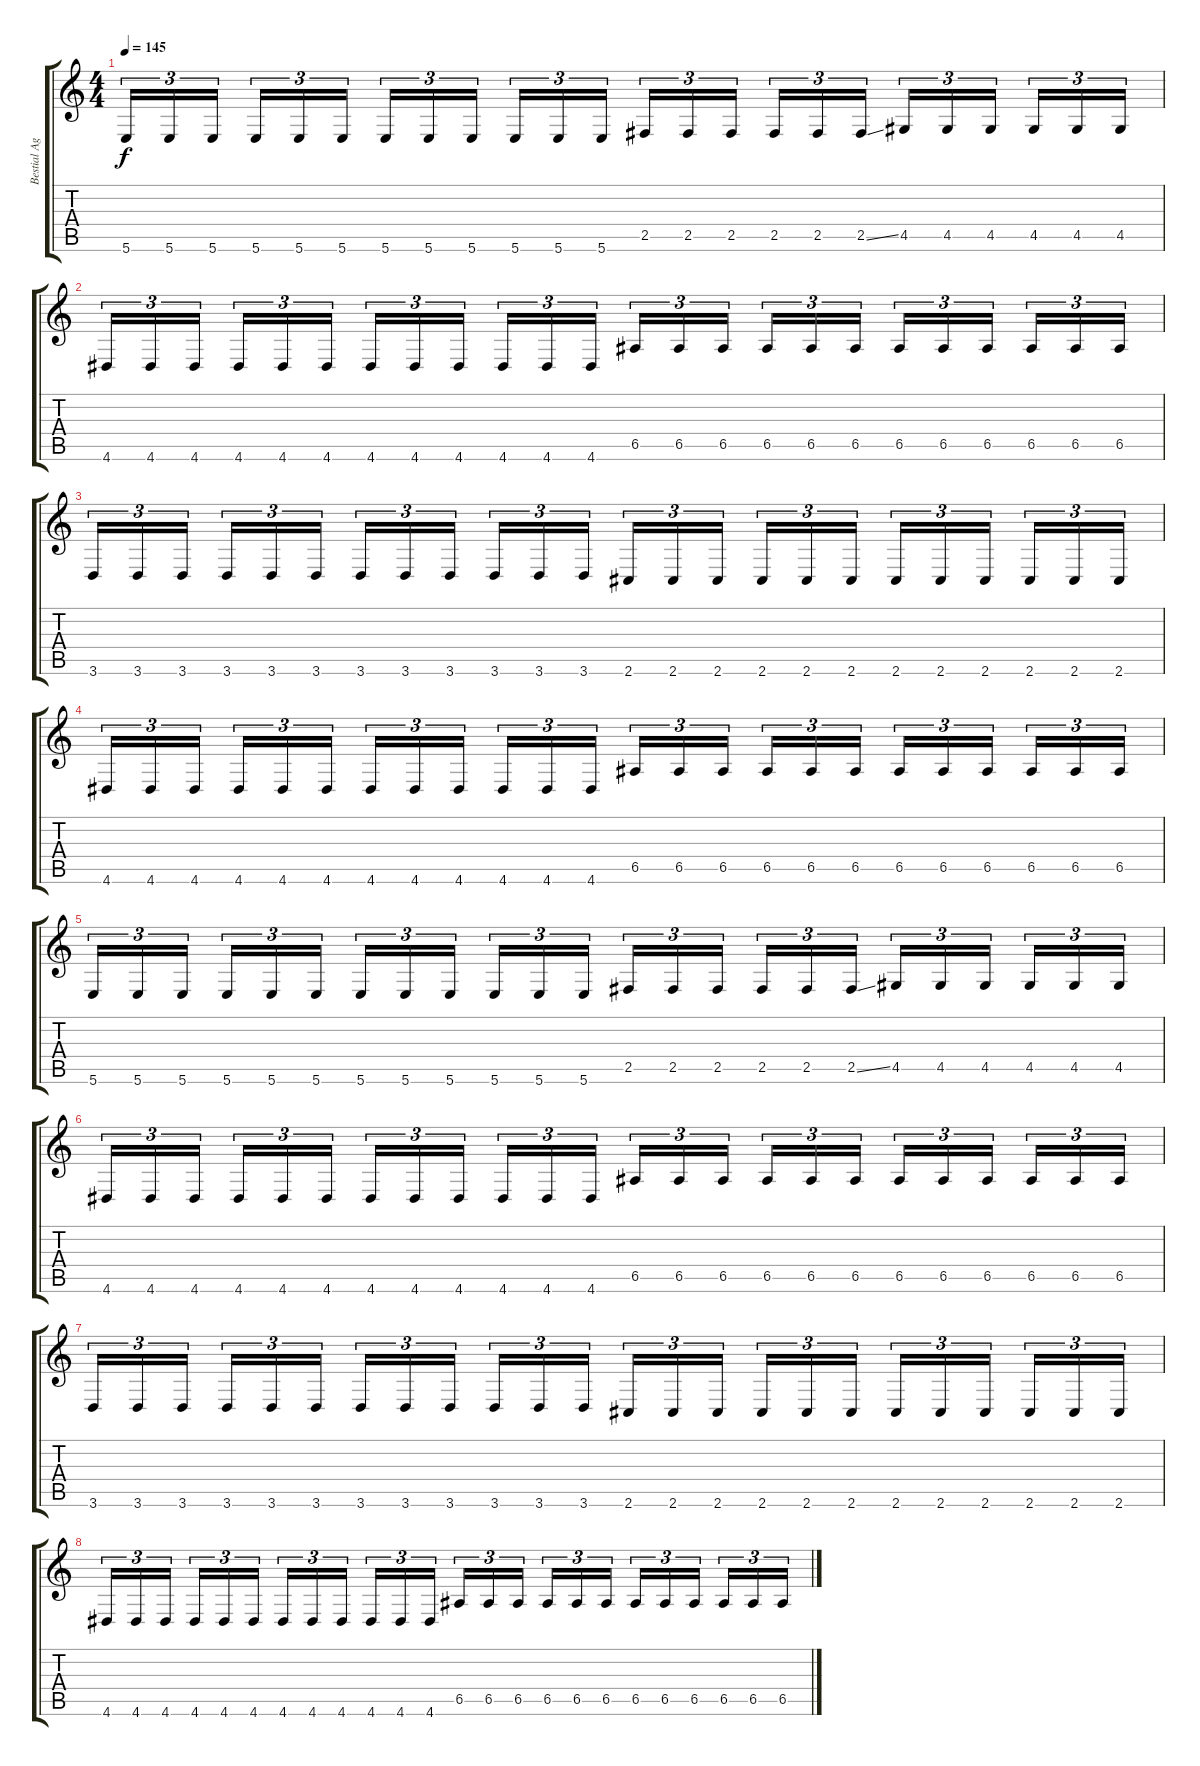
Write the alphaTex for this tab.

\track ("Bestial Aggressor of Morbid Invocations" "Bestial Ag") {instrument distortionguitar}
\staff {score tabs}
\tuning (B3 Gb3 D3 A2 E2 B1) {hide}
\ts (4 4)
\tempo 145
\clef g2
\ks c
5.6.16{tu (3 2) dy f} 5.6.16{tu (3 2)} 5.6.16{tu (3 2) beam splitsecondary} 5.6.16{tu (3 2)} 5.6.16{tu (3 2)} 5.6.16{tu (3 2)} 5.6.16{tu (3 2)} 5.6.16{tu (3 2)} 5.6.16{tu (3 2) beam splitsecondary} 5.6.16{tu (3 2)} 5.6.16{tu (3 2)} 5.6.16{tu (3 2)} 2.5.16{tu (3 2)} 2.5.16{tu (3 2)} 2.5.16{tu (3 2) beam splitsecondary} 2.5.16{tu (3 2)} 2.5.16{tu (3 2)} 2.5{ss}.16{tu (3 2)} 4.5.16{tu (3 2)} 4.5.16{tu (3 2)} 4.5.16{tu (3 2) beam splitsecondary} 4.5.16{tu (3 2)} 4.5.16{tu (3 2)} 4.5.16{tu (3 2)} |
4.6.16{tu (3 2)} 4.6.16{tu (3 2)} 4.6.16{tu (3 2) beam splitsecondary} 4.6.16{tu (3 2)} 4.6.16{tu (3 2)} 4.6.16{tu (3 2)} 4.6.16{tu (3 2)} 4.6.16{tu (3 2)} 4.6.16{tu (3 2) beam splitsecondary} 4.6.16{tu (3 2)} 4.6.16{tu (3 2)} 4.6.16{tu (3 2)} 6.5.16{tu (3 2)} 6.5.16{tu (3 2)} 6.5.16{tu (3 2) beam splitsecondary} 6.5.16{tu (3 2)} 6.5.16{tu (3 2)} 6.5.16{tu (3 2)} 6.5.16{tu (3 2)} 6.5.16{tu (3 2)} 6.5.16{tu (3 2) beam splitsecondary} 6.5.16{tu (3 2)} 6.5.16{tu (3 2)} 6.5.16{tu (3 2)} |
3.6.16{tu (3 2)} 3.6.16{tu (3 2)} 3.6.16{tu (3 2) beam splitsecondary} 3.6.16{tu (3 2)} 3.6.16{tu (3 2)} 3.6.16{tu (3 2)} 3.6.16{tu (3 2)} 3.6.16{tu (3 2)} 3.6.16{tu (3 2) beam splitsecondary} 3.6.16{tu (3 2)} 3.6.16{tu (3 2)} 3.6.16{tu (3 2)} 2.6.16{tu (3 2)} 2.6.16{tu (3 2)} 2.6.16{tu (3 2) beam splitsecondary} 2.6.16{tu (3 2)} 2.6.16{tu (3 2)} 2.6.16{tu (3 2)} 2.6.16{tu (3 2)} 2.6.16{tu (3 2)} 2.6.16{tu (3 2) beam splitsecondary} 2.6.16{tu (3 2)} 2.6.16{tu (3 2)} 2.6.16{tu (3 2)} |
4.6.16{tu (3 2)} 4.6.16{tu (3 2)} 4.6.16{tu (3 2) beam splitsecondary} 4.6.16{tu (3 2)} 4.6.16{tu (3 2)} 4.6.16{tu (3 2)} 4.6.16{tu (3 2)} 4.6.16{tu (3 2)} 4.6.16{tu (3 2) beam splitsecondary} 4.6.16{tu (3 2)} 4.6.16{tu (3 2)} 4.6.16{tu (3 2)} 6.5.16{tu (3 2)} 6.5.16{tu (3 2)} 6.5.16{tu (3 2) beam splitsecondary} 6.5.16{tu (3 2)} 6.5.16{tu (3 2)} 6.5.16{tu (3 2)} 6.5.16{tu (3 2)} 6.5.16{tu (3 2)} 6.5.16{tu (3 2) beam splitsecondary} 6.5.16{tu (3 2)} 6.5.16{tu (3 2)} 6.5.16{tu (3 2)} |
5.6.16{tu (3 2)} 5.6.16{tu (3 2)} 5.6.16{tu (3 2) beam splitsecondary} 5.6.16{tu (3 2)} 5.6.16{tu (3 2)} 5.6.16{tu (3 2)} 5.6.16{tu (3 2)} 5.6.16{tu (3 2)} 5.6.16{tu (3 2) beam splitsecondary} 5.6.16{tu (3 2)} 5.6.16{tu (3 2)} 5.6.16{tu (3 2)} 2.5.16{tu (3 2)} 2.5.16{tu (3 2)} 2.5.16{tu (3 2) beam splitsecondary} 2.5.16{tu (3 2)} 2.5.16{tu (3 2)} 2.5{ss}.16{tu (3 2)} 4.5.16{tu (3 2)} 4.5.16{tu (3 2)} 4.5.16{tu (3 2) beam splitsecondary} 4.5.16{tu (3 2)} 4.5.16{tu (3 2)} 4.5.16{tu (3 2)} |
4.6.16{tu (3 2)} 4.6.16{tu (3 2)} 4.6.16{tu (3 2) beam splitsecondary} 4.6.16{tu (3 2)} 4.6.16{tu (3 2)} 4.6.16{tu (3 2)} 4.6.16{tu (3 2)} 4.6.16{tu (3 2)} 4.6.16{tu (3 2) beam splitsecondary} 4.6.16{tu (3 2)} 4.6.16{tu (3 2)} 4.6.16{tu (3 2)} 6.5.16{tu (3 2)} 6.5.16{tu (3 2)} 6.5.16{tu (3 2) beam splitsecondary} 6.5.16{tu (3 2)} 6.5.16{tu (3 2)} 6.5.16{tu (3 2)} 6.5.16{tu (3 2)} 6.5.16{tu (3 2)} 6.5.16{tu (3 2) beam splitsecondary} 6.5.16{tu (3 2)} 6.5.16{tu (3 2)} 6.5.16{tu (3 2)} |
3.6.16{tu (3 2)} 3.6.16{tu (3 2)} 3.6.16{tu (3 2) beam splitsecondary} 3.6.16{tu (3 2)} 3.6.16{tu (3 2)} 3.6.16{tu (3 2)} 3.6.16{tu (3 2)} 3.6.16{tu (3 2)} 3.6.16{tu (3 2) beam splitsecondary} 3.6.16{tu (3 2)} 3.6.16{tu (3 2)} 3.6.16{tu (3 2)} 2.6.16{tu (3 2)} 2.6.16{tu (3 2)} 2.6.16{tu (3 2) beam splitsecondary} 2.6.16{tu (3 2)} 2.6.16{tu (3 2)} 2.6.16{tu (3 2)} 2.6.16{tu (3 2)} 2.6.16{tu (3 2)} 2.6.16{tu (3 2) beam splitsecondary} 2.6.16{tu (3 2)} 2.6.16{tu (3 2)} 2.6.16{tu (3 2)} |
4.6.16{tu (3 2)} 4.6.16{tu (3 2)} 4.6.16{tu (3 2) beam splitsecondary} 4.6.16{tu (3 2)} 4.6.16{tu (3 2)} 4.6.16{tu (3 2)} 4.6.16{tu (3 2)} 4.6.16{tu (3 2)} 4.6.16{tu (3 2) beam splitsecondary} 4.6.16{tu (3 2)} 4.6.16{tu (3 2)} 4.6.16{tu (3 2)} 6.5.16{tu (3 2)} 6.5.16{tu (3 2)} 6.5.16{tu (3 2) beam splitsecondary} 6.5.16{tu (3 2)} 6.5.16{tu (3 2)} 6.5.16{tu (3 2)} 6.5.16{tu (3 2)} 6.5.16{tu (3 2)} 6.5.16{tu (3 2) beam splitsecondary} 6.5.16{tu (3 2)} 6.5.16{tu (3 2)} 6.5.16{tu (3 2)}
